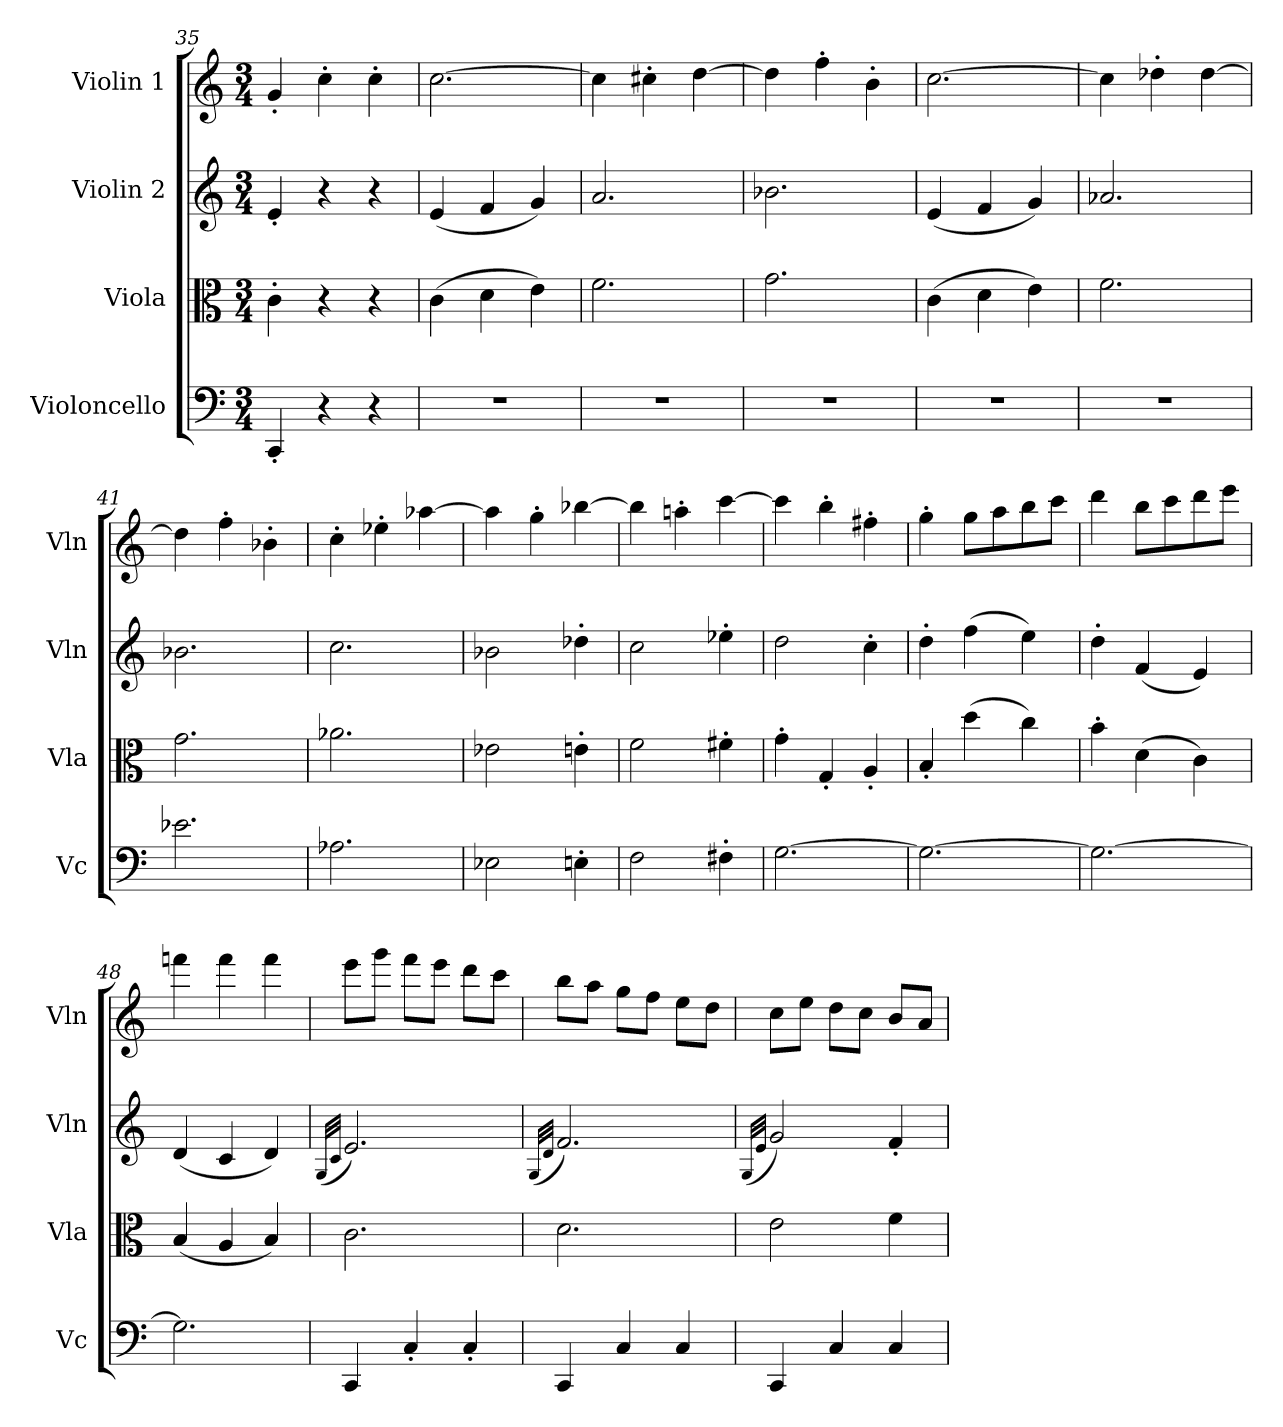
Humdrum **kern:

**kern	**kern	**kern	**kern
*part4	*part3	*part2	*part1
*staff4	*staff3	*staff2	*staff1
*I"Violoncello	*I"Viola	*I"Violin 2	*I"Violin 1
*I'Vc	*I'Vla	*I'Vln	*I'Vln
*clefF4	*clefC3	*clefG2	*clefG2
*k[]	*k[]	*k[]	*k[]
*C:	*C:	*C:	*C:
*M3/4	*M3/4	*M3/4	*M3/4
=35	=35	=35	=35
4CC'	4c'	4e'	4g'
4r	4r	4r	4cc'
4r	4r	4r	4cc'
=36	=36	=36	=36
2.r	(4c	(4e	[2.cc
.	4d	4f	.
.	4e)	4g)	.
=37	=37	=37	=37
2.r	2.f	2.a	4cc]
.	.	.	4cc#X'
.	.	.	[4dd
=38	=38	=38	=38
2.r	2.g	2.b-X	4dd]
.	.	.	4ff'
.	.	.	4b'
=39	=39	=39	=39
2.r	(4c	(4e	[2.cc
.	4d	4f	.
.	4e)	4g)	.
=40	=40	=40	=40
2.r	2.f	2.a-X	4cc]
.	.	.	4dd-X'
.	.	.	[4dd-
=41	=41	=41	=41
2.e-X	2.g	2.b-X	4dd-]
.	.	.	4ff'
.	.	.	4b-X'
=42	=42	=42	=42
2.A-X	2.a-X	2.cc	4cc'
.	.	.	4ee-X'
.	.	.	[4aa-X
=43	=43	=43	=43
2E-X	2e-X	2b-X	4aa-]
.	.	.	4gg'
4En'	4en'	4dd-X'	[4bb-X
=44	=44	=44	=44
2F	2f	2cc	4bb-]
.	.	.	4aan'
4F#X'	4f#X'	4ee-X'	[4ccc
=45	=45	=45	=45
[2.G	4g'	2dd	4ccc]
.	4G'	.	4bb'
.	4A'	4cc'	4ff#X'
=46	=46	=46	=46
2.G_	4B'	4dd'	4gg'
.	(4dd	(4ff	8ggL
.	.	.	8aa
.	4cc)	4ee)	8bb
.	.	.	8cccJ
=47	=47	=47	=47
2.G_	4b'	4dd'	4ddd
.	(4d	(4f	8bbL
.	.	.	8ccc
.	4c)	4e)	8ddd
.	.	.	8eeeJ
=48	=48	=48	=48
2.G]	(4B	(4d	4fffn
.	4A	4c	4fff
.	4B)	4d)	4fff
=49	=49	=49	=49
.	.	(32qqG/LLL	.
.	.	32qqc/JJJ	.
4CC	2.c	2.e)	8eeeL
.	.	.	8gggJ
4C'	.	.	8fffL
.	.	.	8eeeJ
4C'	.	.	8dddL
.	.	.	8cccJ
=50	=50	=50	=50
.	.	(32qqG/LLL	.
.	.	32qqd/JJJ	.
4CC	2.d	2.f)	8bbL
.	.	.	8aaJ
4C	.	.	8ggL
.	.	.	8ffJ
4C	.	.	8eeL
.	.	.	8ddJ
=51	=51	=51	=51
.	.	(32qqG/LLL	.
.	.	32qqe/JJJ	.
4CC	2e	2g)	8ccL
.	.	.	8eeJ
4C	.	.	8ddL
.	.	.	8ccJ
4C	4f	4f'	8bL
.	.	.	8aJ
=	=	=	=
*-	*-	*-	*-
